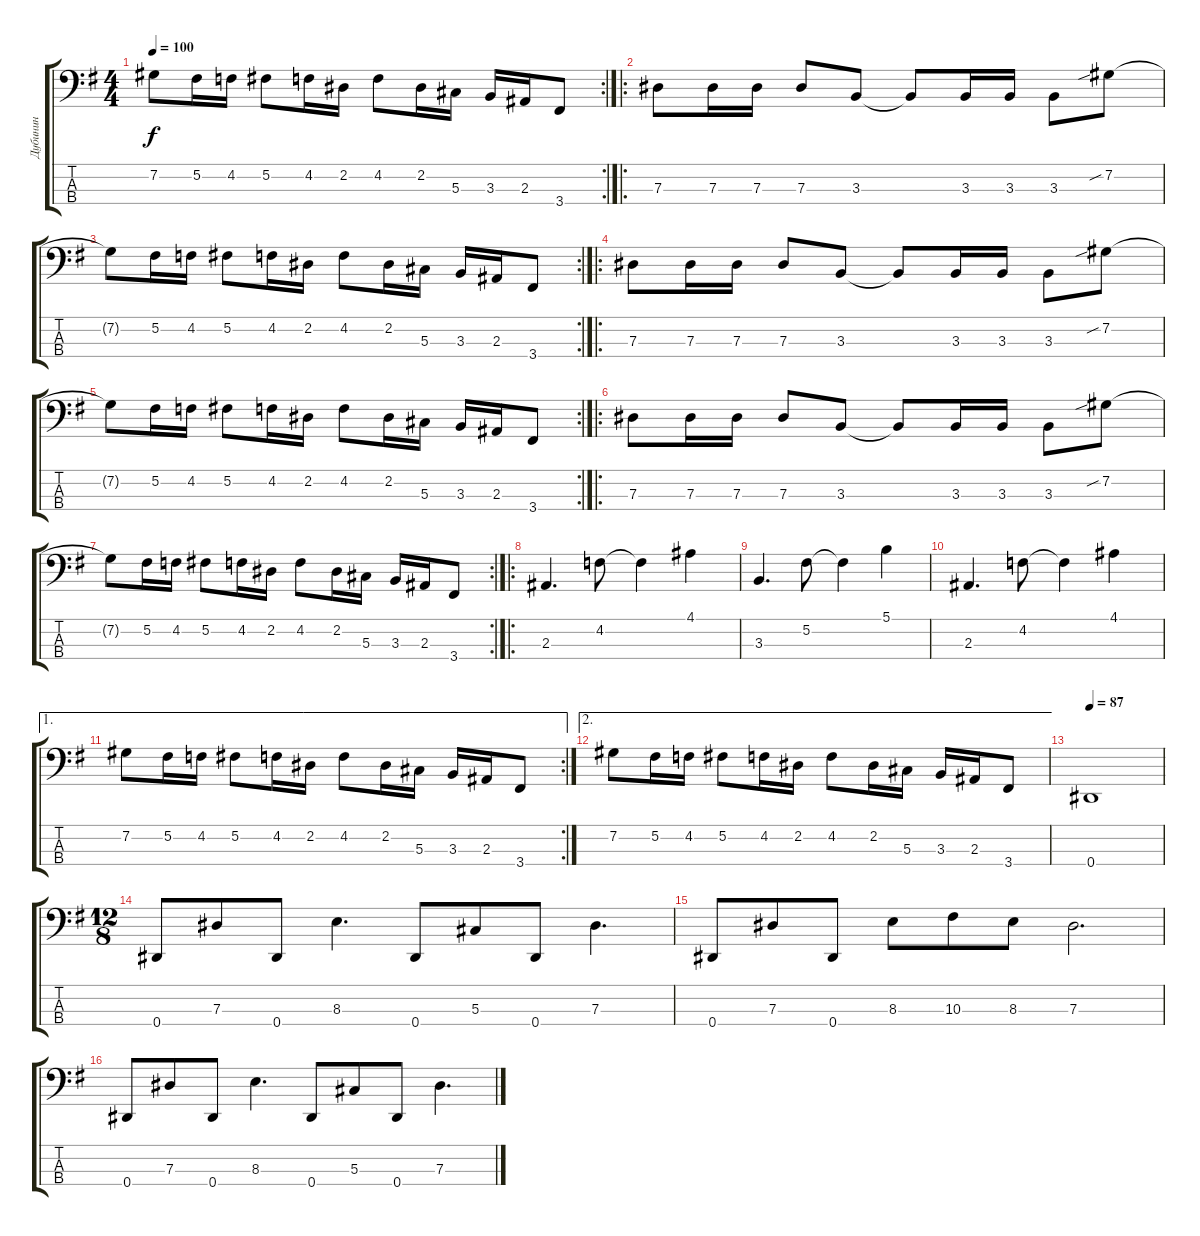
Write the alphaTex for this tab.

\track ("Дубинин" "Дубинин") {instrument electricbasspick}
\staff {score tabs}
\tuning (Gb2 Db2 Ab1 Eb1) {hide}
\rc 2
\ts (4 4)
\tempo 100
\clef f4
\ks g
7.2{t}.8{dy f} 5.2.16 4.2.16 5.2.8 4.2.16 2.2.16 4.2.8 2.2.16 5.3.16 3.3.16 2.3.16 3.4.8 |
\ro
7.3.8 7.3.16 7.3.16 7.3.8 3.3.8 3.3{t}.8 3.3.16 3.3.16 3.3.8 7.2{sib}.8 |
\rc 2
7.2{t}.8 5.2.16 4.2.16 5.2.8 4.2.16 2.2.16 4.2.8 2.2.16 5.3.16 3.3.16 2.3.16 3.4.8 |
\ro
7.3.8 7.3.16 7.3.16 7.3.8 3.3.8 3.3{t}.8 3.3.16 3.3.16 3.3.8 7.2{sib}.8 |
\rc 2
7.2{t}.8 5.2.16 4.2.16 5.2.8 4.2.16 2.2.16 4.2.8 2.2.16 5.3.16 3.3.16 2.3.16 3.4.8 |
\ro
7.3.8 7.3.16 7.3.16 7.3.8 3.3.8 3.3{t}.8 3.3.16 3.3.16 3.3.8 7.2{sib}.8 |
\rc 2
7.2{t}.8 5.2.16 4.2.16 5.2.8 4.2.16 2.2.16 4.2.8 2.2.16 5.3.16 3.3.16 2.3.16 3.4.8 |
\ro
2.3.4{d} 4.2.8 4.2{t}.4 4.1.4 |
3.3.4{d} 5.2.8 5.2{t}.4 5.1.4 |
2.3.4{d} 4.2.8 4.2{t}.4 4.1.4 |
\ae 1
\rc 2
7.2.8 5.2.16 4.2.16 5.2.8 4.2.16 2.2.16 4.2.8 2.2.16 5.3.16 3.3.16 2.3.16 3.4.8 |
\ae 2
7.2.8 5.2.16 4.2.16 5.2.8 4.2.16 2.2.16 4.2.8 2.2.16 5.3.16 3.3.16 2.3.16 3.4.8 |
\tempo 87
0.4.1 |
\ts (12 8)
0.4.8 7.3.8 0.4.8 8.3.4{d} 0.4.8 5.3.8 0.4.8 7.3.4{d} |
0.4.8 7.3.8 0.4.8 8.3.8 10.3.8 8.3.8 7.3.2{d} |
0.4.8 7.3.8 0.4.8 8.3.4{d} 0.4.8 5.3.8 0.4.8 7.3.4{d}
